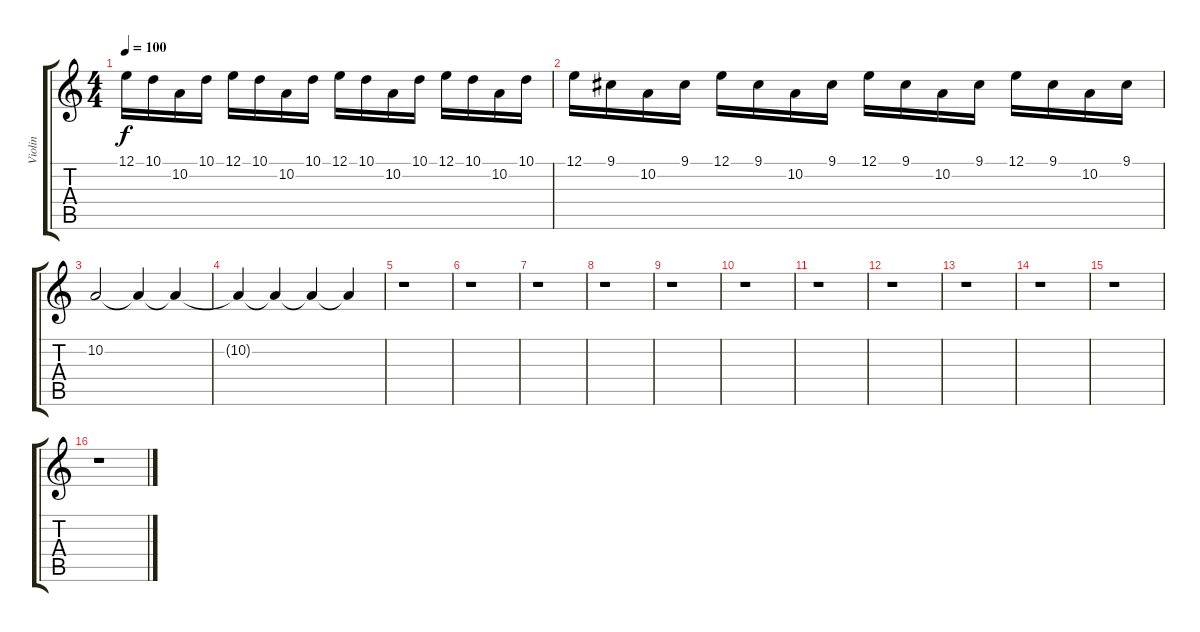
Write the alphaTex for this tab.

\track ("Violin" "Violin") {instrument violin}
\staff {score tabs}
\tuning (E4 B3 G3 D3 A2 E2) {hide}
\ts (4 4)
\tempo 100
\clef g2
\ks c
12.1.16{dy f} 10.1.16 10.2.16 10.1.16 12.1.16 10.1.16 10.2.16 10.1.16 12.1.16 10.1.16 10.2.16 10.1.16 12.1.16 10.1.16 10.2.16 10.1.16 |
12.1.16 9.1.16 10.2.16 9.1.16 12.1.16 9.1.16 10.2.16 9.1.16 12.1.16 9.1.16 10.2.16 9.1.16 12.1.16 9.1.16 10.2.16 9.1.16 |
10.2.2 10.2{t}.4{volume 10} 10.2{t}.4{volume 9} |
10.2{t}.4{volume 8} 10.2{t}.4{volume 6} 10.2{t}.4{volume 4} 10.2{t}.4{volume 2} |
r.1{volume 10 instrument violin} |
r.1 |
r.1 |
r.1 |
r.1 |
r.1 |
r.1 |
r.1 |
r.1 |
r.1 |
r.1 |
r.1
